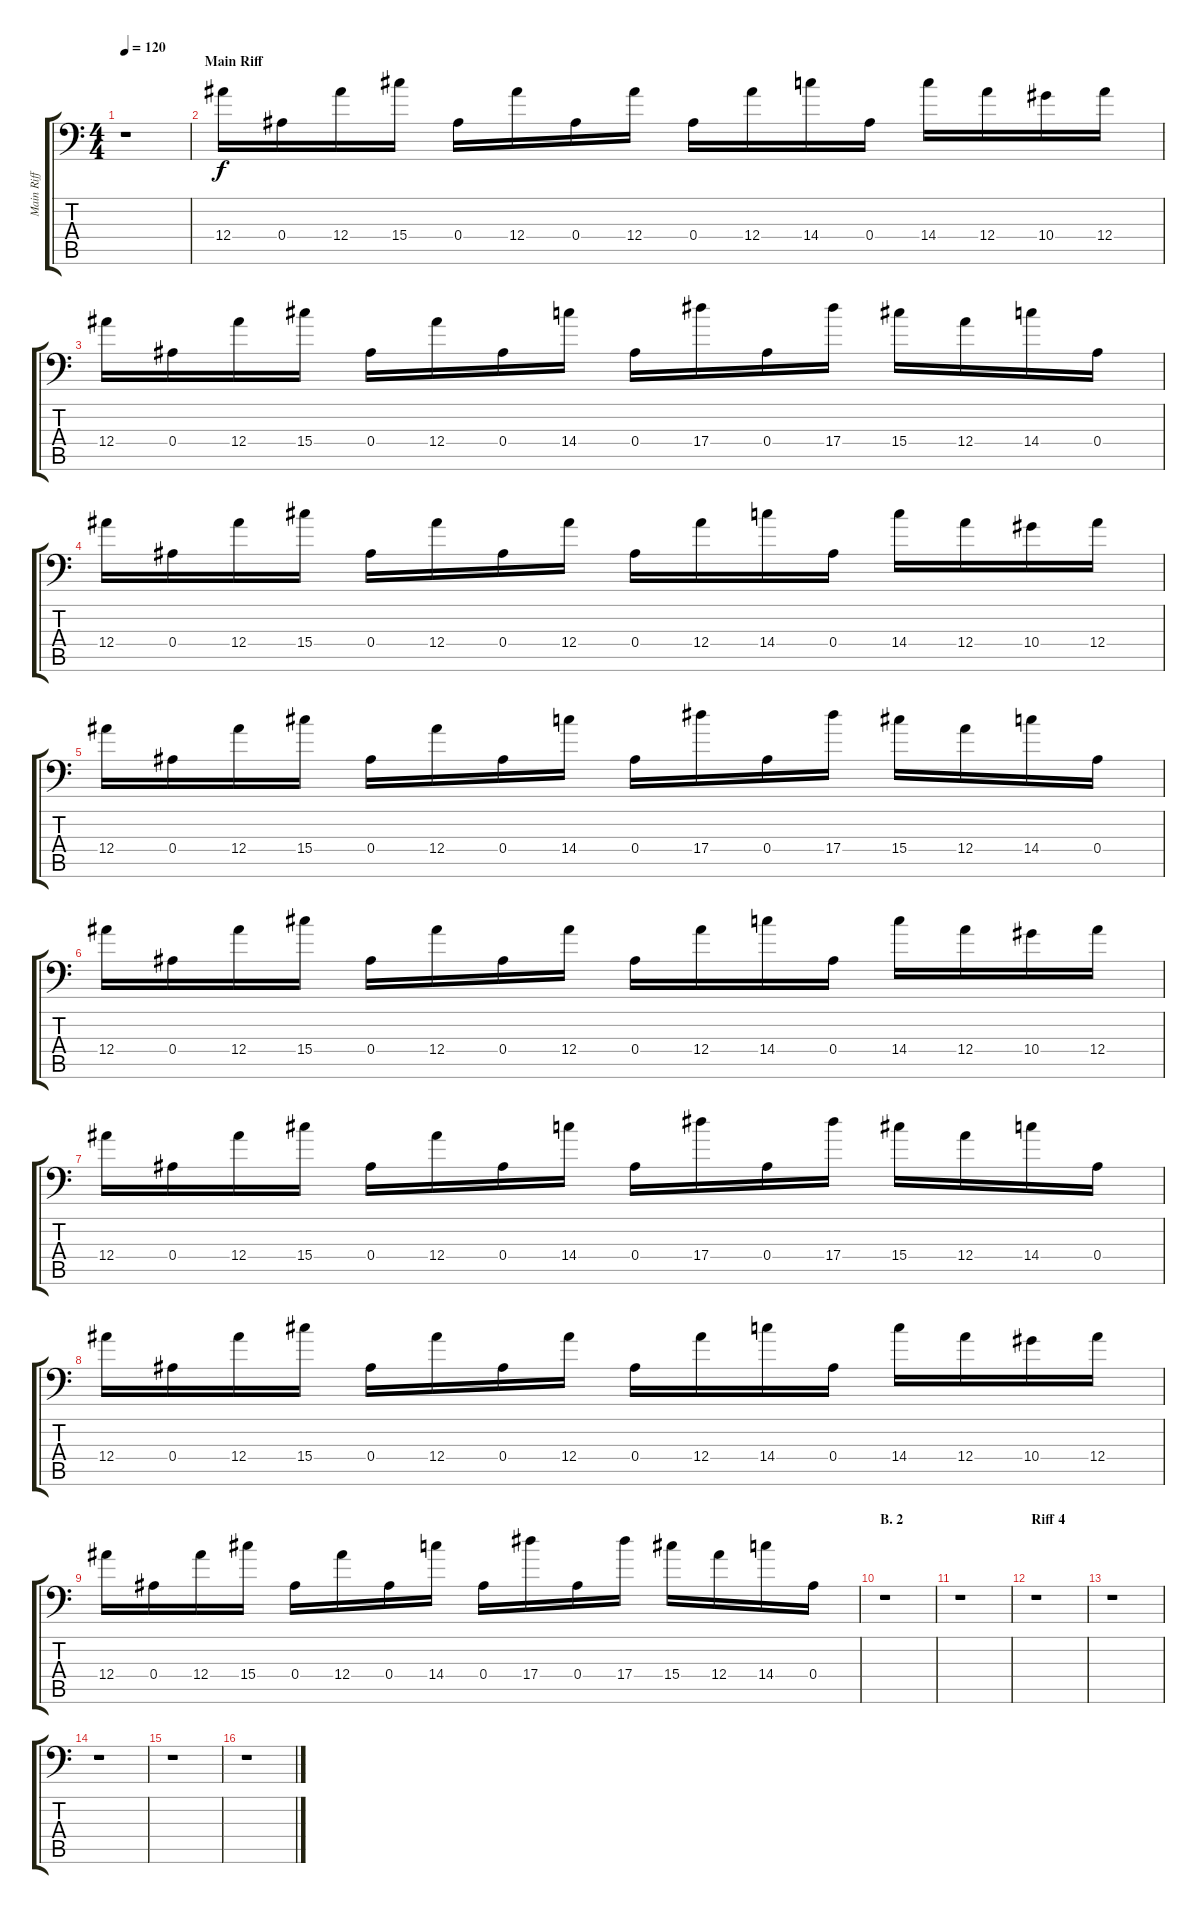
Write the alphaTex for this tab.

\track ("Main Riff 1" "Main Riff ") {instrument distortionguitar}
\staff {score tabs}
\tuning (C4 G3 Eb3 Bb2 F2 Bb1) {hide}
\ts (4 4)
\tempo 120
\clef f4
\ks c
r.1{dy f} |
\section ("" "Main Riff")
12.4.16 0.4.16 12.4.16 15.4.16 0.4.16 12.4.16 0.4.16 12.4.16 0.4.16 12.4.16 14.4.16 0.4.16 14.4.16 12.4.16 10.4.16 12.4.16 |
12.4.16 0.4.16 12.4.16 15.4.16 0.4.16 12.4.16 0.4.16 14.4.16 0.4.16 17.4.16 0.4.16 17.4.16 15.4.16 12.4.16 14.4.16 0.4.16 |
12.4.16 0.4.16 12.4.16 15.4.16 0.4.16 12.4.16 0.4.16 12.4.16 0.4.16 12.4.16 14.4.16 0.4.16 14.4.16 12.4.16 10.4.16 12.4.16 |
12.4.16 0.4.16 12.4.16 15.4.16 0.4.16 12.4.16 0.4.16 14.4.16 0.4.16 17.4.16 0.4.16 17.4.16 15.4.16 12.4.16 14.4.16 0.4.16 |
12.4.16 0.4.16 12.4.16 15.4.16 0.4.16 12.4.16 0.4.16 12.4.16 0.4.16 12.4.16 14.4.16 0.4.16 14.4.16 12.4.16 10.4.16 12.4.16 |
12.4.16 0.4.16 12.4.16 15.4.16 0.4.16 12.4.16 0.4.16 14.4.16 0.4.16 17.4.16 0.4.16 17.4.16 15.4.16 12.4.16 14.4.16 0.4.16 |
12.4.16 0.4.16 12.4.16 15.4.16 0.4.16 12.4.16 0.4.16 12.4.16 0.4.16 12.4.16 14.4.16 0.4.16 14.4.16 12.4.16 10.4.16 12.4.16 |
12.4.16 0.4.16 12.4.16 15.4.16 0.4.16 12.4.16 0.4.16 14.4.16 0.4.16 17.4.16 0.4.16 17.4.16 15.4.16 12.4.16 14.4.16 0.4.16 |
\section ("" "B. 2")
r.1 |
r.1 |
\section ("" "Riff 4")
r.1 |
r.1 |
r.1 |
r.1 |
r.1
